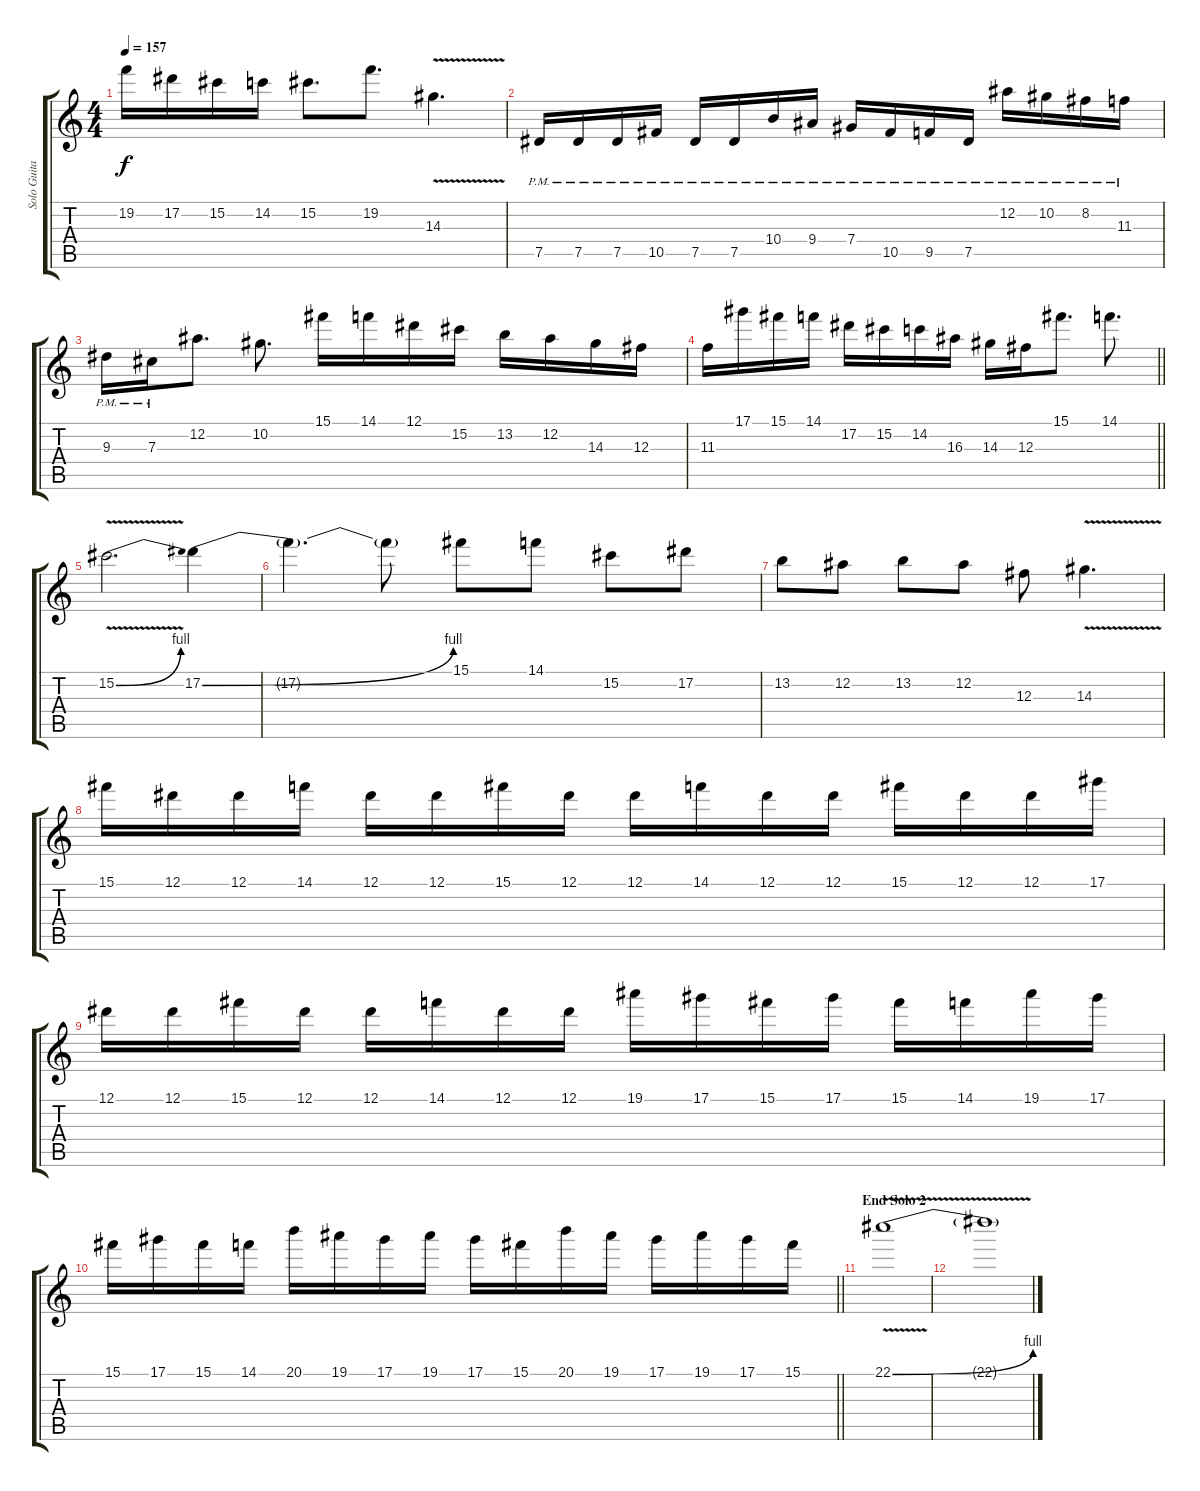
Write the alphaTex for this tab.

\track ("Solo Guitar" "Solo Guita") {instrument distortionguitar}
\staff {score tabs}
\tuning (Eb4 Bb3 Gb3 Db3 Ab2 Eb2) {hide}
\ts (4 4)
\tempo 157
\clef g2
\ks c
19.2.16{dy f} 17.2.16 15.2.16 14.2.16 15.2.8{d} 19.2.8{d} 14.3{v}.4{d} |
7.5{pm}.16 7.5{pm}.16 7.5{pm}.16 10.5{pm}.16 7.5{pm}.16 7.5{pm}.16 10.4{pm}.16 9.4{pm}.16 7.4{pm}.16 10.5{pm}.16 9.5{pm}.16 7.5{pm}.16 12.2{pm}.16 10.2{pm}.16 8.2{pm}.16 11.3{pm}.16 |
9.3{pm}.16 7.3{pm}.16 12.2.8{d} 10.2.8{d} 15.1.16 14.1.16 12.1.16 15.2.16 13.2.16 12.2.16 14.3.16 12.3.16 |
\barLineRight lightlight
11.3.16 17.1.16 15.1.16 14.1.16 17.2.16 15.2.16 14.2.16 16.3.16 14.3.16 12.3.16 15.1.8{d} 14.1.8{d} |
15.2{be (bend 0 0 60 4) v}.2{d} 17.2{be (bend 0 0 60 4)}.4 |
17.2{t}.4{d} 17.2{t}.8 15.1.8 14.1.8 15.2.8 17.2.8 |
13.2.8 12.2.8 13.2.8 12.2.8 12.3.8 14.3{v}.4{d} |
15.1.16 12.1.16 12.1.16 14.1.16 12.1.16 12.1.16 15.1.16 12.1.16 12.1.16 14.1.16 12.1.16 12.1.16 15.1.16 12.1.16 12.1.16 17.1.16 |
12.1.16 12.1.16 15.1.16 12.1.16 12.1.16 14.1.16 12.1.16 12.1.16 19.1.16 17.1.16 15.1.16 17.1.16 15.1.16 14.1.16 19.1.16 17.1.16 |
\barLineRight lightlight
15.1.16 17.1.16 15.1.16 14.1.16 20.1.16 19.1.16 17.1.16 19.1.16 17.1.16 15.1.16 20.1.16 19.1.16 17.1.16 19.1.16 17.1.16 15.1.16 |
\section ("" "End Solo 2")
22.1{be (bend 0 0 60 4) v}.1 |
22.1{t}.1
